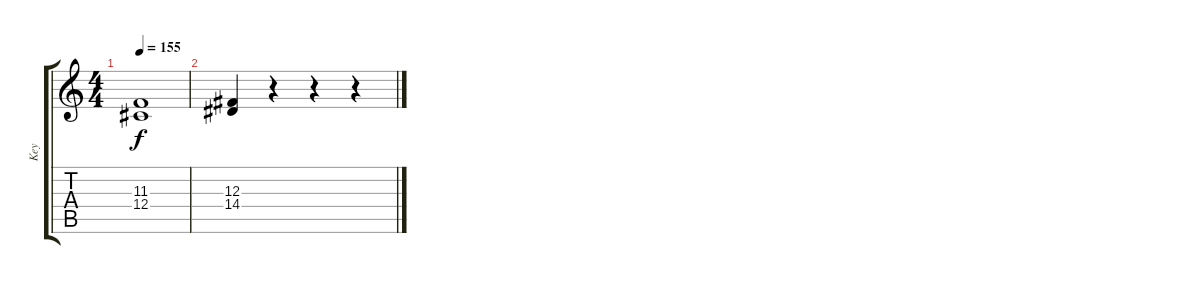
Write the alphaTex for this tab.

\track ("Key" "Key") {instrument choiraahs}
\staff {score tabs}
\tuning (Eb4 Bb3 Gb3 Db3 Ab2 Eb2) {hide}
\ts (4 4)
\tempo 155
\clef g2
\ks c
(11.3 12.4).1{dy f} |
(12.3 14.4).4 r.4 r.4 r.4
